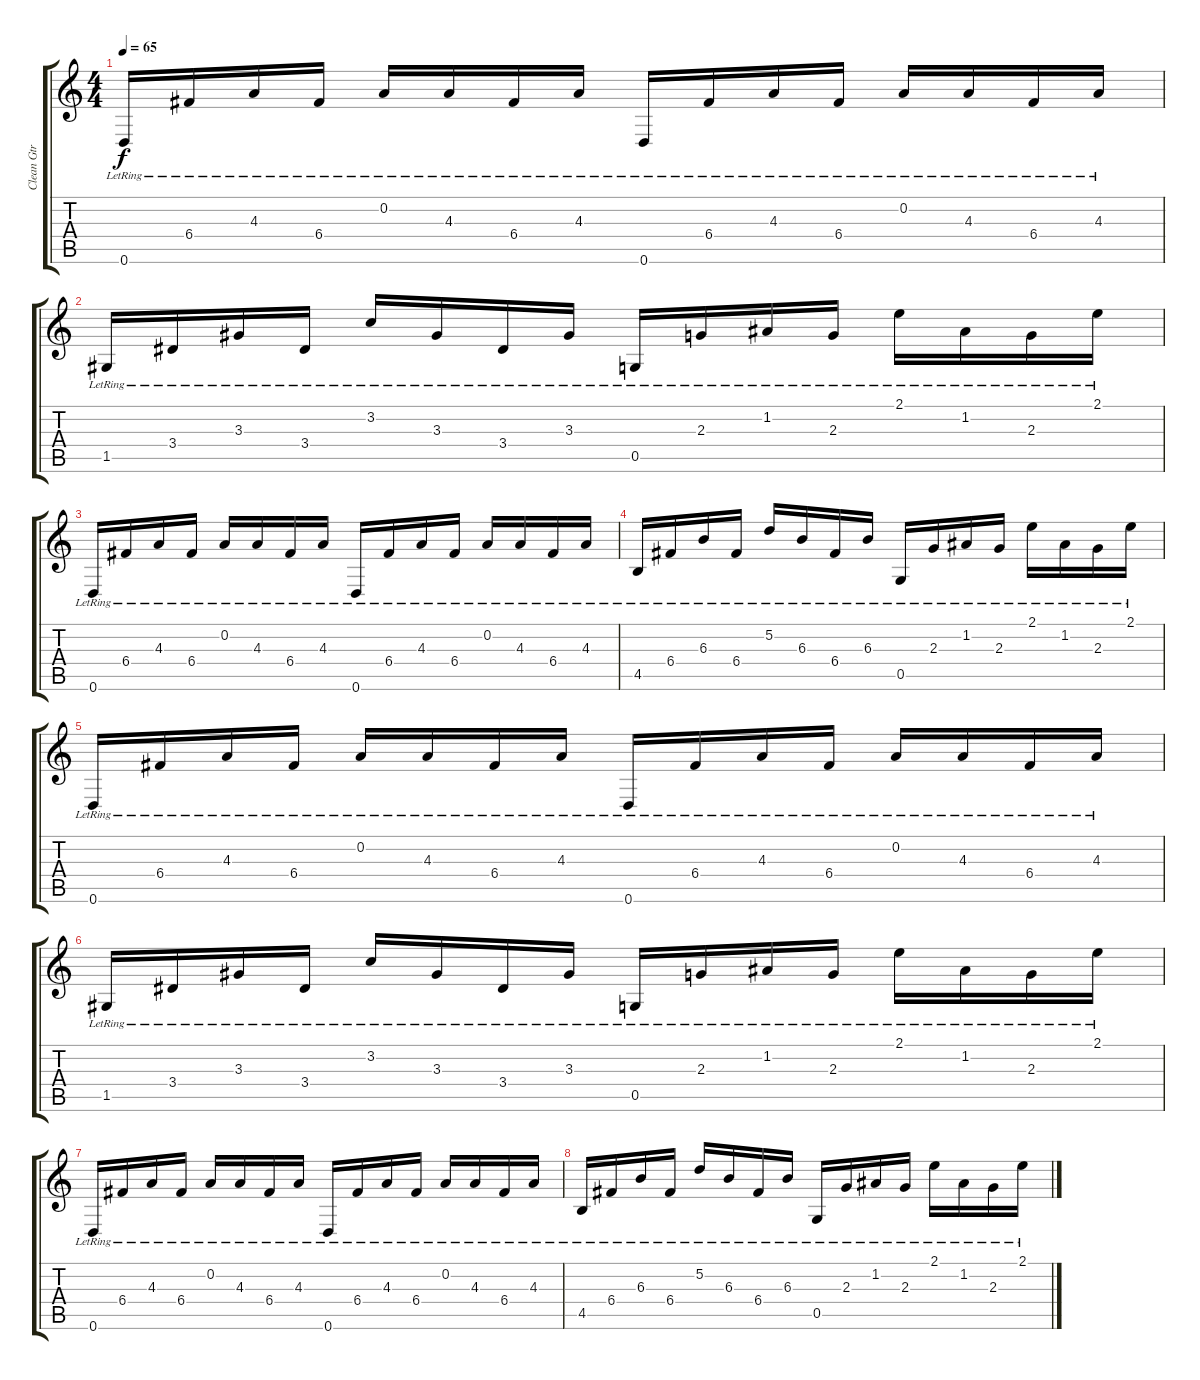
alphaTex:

\track ("Clean Gtr" "Clean Gtr") {instrument electricguitarjazz}
\staff {score tabs}
\tuning (D4 A3 F3 C3 G2 D2) {hide}
\ts (4 4)
\tempo 65
\clef g2
\ks c
0.6{lr}.16{dy f} 6.4{lr}.16 4.3{lr}.16 6.4{lr}.16 0.2{lr}.16 4.3{lr}.16 6.4{lr}.16 4.3{lr}.16 0.6{lr}.16 6.4{lr}.16 4.3{lr}.16 6.4{lr}.16 0.2{lr}.16 4.3{lr}.16 6.4{lr}.16 4.3{lr}.16 |
1.5{lr}.16 3.4{lr}.16 3.3{lr}.16 3.4{lr}.16 3.2{lr}.16 3.3{lr}.16 3.4{lr}.16 3.3{lr}.16 0.5{lr}.16 2.3{lr}.16 1.2{lr}.16 2.3{lr}.16 2.1{lr}.16 1.2{lr}.16 2.3{lr}.16 2.1{lr}.16 |
0.6{lr}.16 6.4{lr}.16 4.3{lr}.16 6.4{lr}.16 0.2{lr}.16 4.3{lr}.16 6.4{lr}.16 4.3{lr}.16 0.6{lr}.16 6.4{lr}.16 4.3{lr}.16 6.4{lr}.16 0.2{lr}.16 4.3{lr}.16 6.4{lr}.16 4.3{lr}.16 |
4.5{lr}.16 6.4{lr}.16 6.3{lr}.16 6.4{lr}.16 5.2{lr}.16 6.3{lr}.16 6.4{lr}.16 6.3{lr}.16 0.5{lr}.16 2.3{lr}.16 1.2{lr}.16 2.3{lr}.16 2.1{lr}.16 1.2{lr}.16 2.3{lr}.16 2.1{lr}.16 |
0.6{lr}.16 6.4{lr}.16 4.3{lr}.16 6.4{lr}.16 0.2{lr}.16 4.3{lr}.16 6.4{lr}.16 4.3{lr}.16 0.6{lr}.16 6.4{lr}.16 4.3{lr}.16 6.4{lr}.16 0.2{lr}.16 4.3{lr}.16 6.4{lr}.16 4.3{lr}.16 |
1.5{lr}.16 3.4{lr}.16 3.3{lr}.16 3.4{lr}.16 3.2{lr}.16 3.3{lr}.16 3.4{lr}.16 3.3{lr}.16 0.5{lr}.16 2.3{lr}.16 1.2{lr}.16 2.3{lr}.16 2.1{lr}.16 1.2{lr}.16 2.3{lr}.16 2.1{lr}.16 |
0.6{lr}.16 6.4{lr}.16 4.3{lr}.16 6.4{lr}.16 0.2{lr}.16 4.3{lr}.16 6.4{lr}.16 4.3{lr}.16 0.6{lr}.16 6.4{lr}.16 4.3{lr}.16 6.4{lr}.16 0.2{lr}.16 4.3{lr}.16 6.4{lr}.16 4.3{lr}.16 |
4.5{lr}.16 6.4{lr}.16 6.3{lr}.16 6.4{lr}.16 5.2{lr}.16 6.3{lr}.16 6.4{lr}.16 6.3{lr}.16 0.5{lr}.16 2.3{lr}.16 1.2{lr}.16 2.3{lr}.16 2.1{lr}.16 1.2{lr}.16 2.3{lr}.16 2.1{lr}.16
